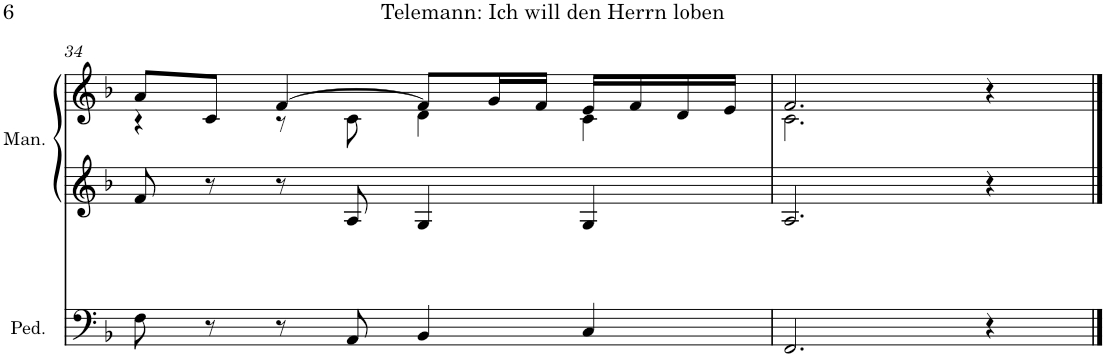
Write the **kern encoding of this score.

**kern	**kern	**kern	**kern	**kern	**kern
*part5	*part4	*part4	*part3	*part2	*part1
*staff6	*staff5	*staff4	*staff3	*staff2	*staff1
*I"Pedal	*I"Manual	*	*I"Bass	*I"Alt	*I"Sopran
*I'Ped.	*I'Man.	*	*I'B.	*I'A.	*I'S.
!!LO:PB:g=z
*clefF4	*clefG2	*clefG2	*clefF4	*clefG2	*clefG2
*k[b-]	*k[b-]	*k[b-]	*k[b-]	*k[b-]	*k[b-]
*M4/4	*M4/4	*M4/4	*M4/4	*M4/4	*M4/4
*met(c)	*met(c)	*met(c)	*met(c)	*met(c)	*met(c)
=34	=34	=34	=34	=34	=34
*	*	*^	*	*	*
8F\	8f/	8a/L	4r	1r	1r	1r
8r	8r	8c/J	.	.	.	.
8r	8r	[4f/	8r	.	.	.
8AA/	8A/	.	8c\	.	.	.
4BB-/	4G/	8f/L]	4d\	.	.	.
.	.	16g/L	.	.	.	.
.	.	16f/JJ	.	.	.	.
4C/	4G/	16e/LL	4c\	.	.	.
.	.	16f/	.	.	.	.
.	.	16d/	.	.	.	.
.	.	16e/JJ	.	.	.	.
=35	=35	=35	=35	=35	=35	=35
2.FF/	2.A/	2.f/	2.c\	1r	1r	1r
4r	4r	4r	4ryy	.	.	.
*	*	*v	*v	*	*	*
==	==	==	==	==	==
*-	*-	*-	*-	*-	*-
